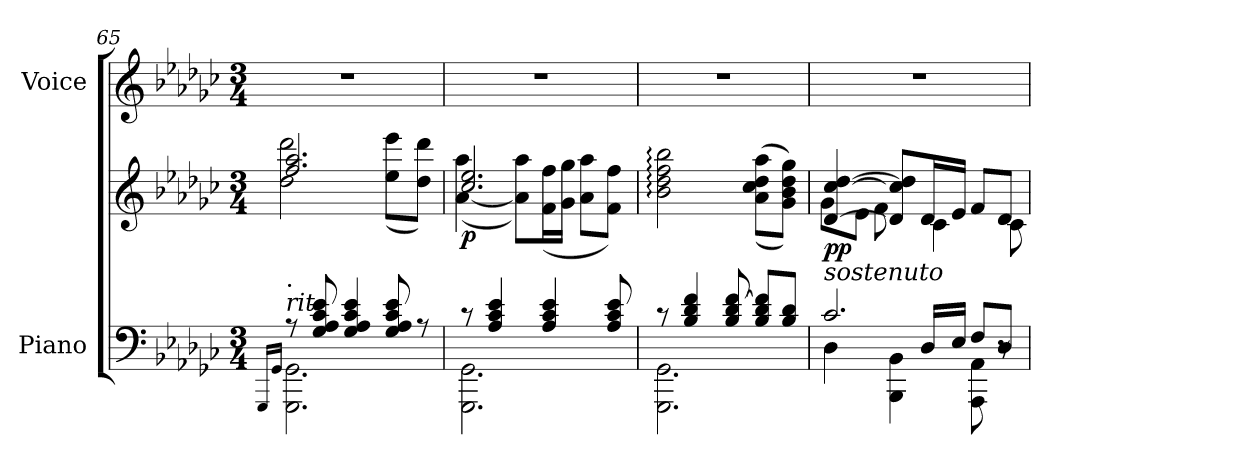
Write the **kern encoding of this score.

**kern	**kern	**dynam	**kern
*part2	*part2	*part2	*part1
*staff3	*staff2	*staff2/3	*staff1
*I"Piano	*	*	*I"Voice
*I'Pno	*	*	*
*clefF4	*clefG2	*	*clefG2
*k[b-e-a-d-g-c-]	*k[b-e-a-d-g-c-]	*	*k[b-e-a-d-g-c-]
*M3/4	*M3/4	*	*M3/4
=65	=65	=65	=65
*^	*	*	*
.	16qGGG-/LL	.	.	.
.	16qGG-/JJ	.	.	.
*	*	*^	*	*
!LO:TX:a:i:t=rit	!	!	!	!	!
!LO:TX:a:t=.	!	!	!	!	!
8r	2.GGG-\ 2.GG-\	2.ff/ 2.aa-/	2dd-\ 2ddd-\	.	2.r
8G-/ 8A-/ 8c-/ 8e-/	.	.	.	.	.
4G-/ 4A-/ 4c-/ 4e-/	.	.	.	.	.
8G-/ 8A-/ 8c-/ 8e-/	.	.	(>8ee-\ 8eee-\L	.	.
8r	.	.	8dd-\ 8ddd-\J)	.	.
=66	=66	=66	=66	=66	=66
!	!	!	!	!LO:DY:b	!
8r	2.GGG-\ 2.GG-\	2.cc-/ 2.ee-/	(>[4a-\ 4aa-\	p	2.r
4A-/ 4c-/ 4e-/	.	.	.	.	.
.	.	.	8a-\] 8aa-\L)	.	.
4A-/ 4c-/ 4e-/	.	.	(>16f\ 16ff\L	.	.
.	.	.	16g-\ 16gg-\JJ	.	.
.	.	.	8a-\ 8aa-\L	.	.
8A-/ 8c-/ 8e-/	.	.	8f\ 8ff\J)	.	.
*	*	*v	*v	*	*
!!LO:LB:g=z
=67	=67	=67	=67	=67
8r	2.GGG-\ 2.GG-\	2b-\: 2dd-\: 2ff\: 2bb-\:	.	2.r
4B-/ 4d-/ 4f/	.	.	.	.
8B-/ 8d-/ [8f/	.	.	.	.
8B-/ 8d-/ 8f/]L	.	((8a-\ 8cc-\ 8dd-\ 8aa-\L	.	.
8B-/ 8d-/J	.	8g-\ 8b-\ 8dd-\ 8gg-\J))	.	.
=68	=68	=68	=68	=68
*	*^	*^	*	*
!LO:TX:a:i:t=sostenuto	!	!	!	!	!	!
!	!	!	!	!	!LO:DY:b	!
2.c-/	4D-\	4.ryy	[4d-/ [4cc-/ [4dd-/	8g-\L	pp	2.r
.	.	.	.	8e-\J	.	.
.	4BBB-\ 4BB-\	.	8d-/] 8cc-/] 8dd-/]L	8f\	.	.
.	.	16D-/LL	16d-/L	4c-\	.	.
.	.	16E-/JJ	16e-/JJ	.	.	.
.	8AAA-\ 8AA-\	8F/L	8f/L	.	.	.
.	8r	8D-/J	8d-/J	8c-\	.	.
*v	*v	*v	*	*	*	*
*	*v	*v	*	*
=	=	=	=
*-	*-	*-	*-
